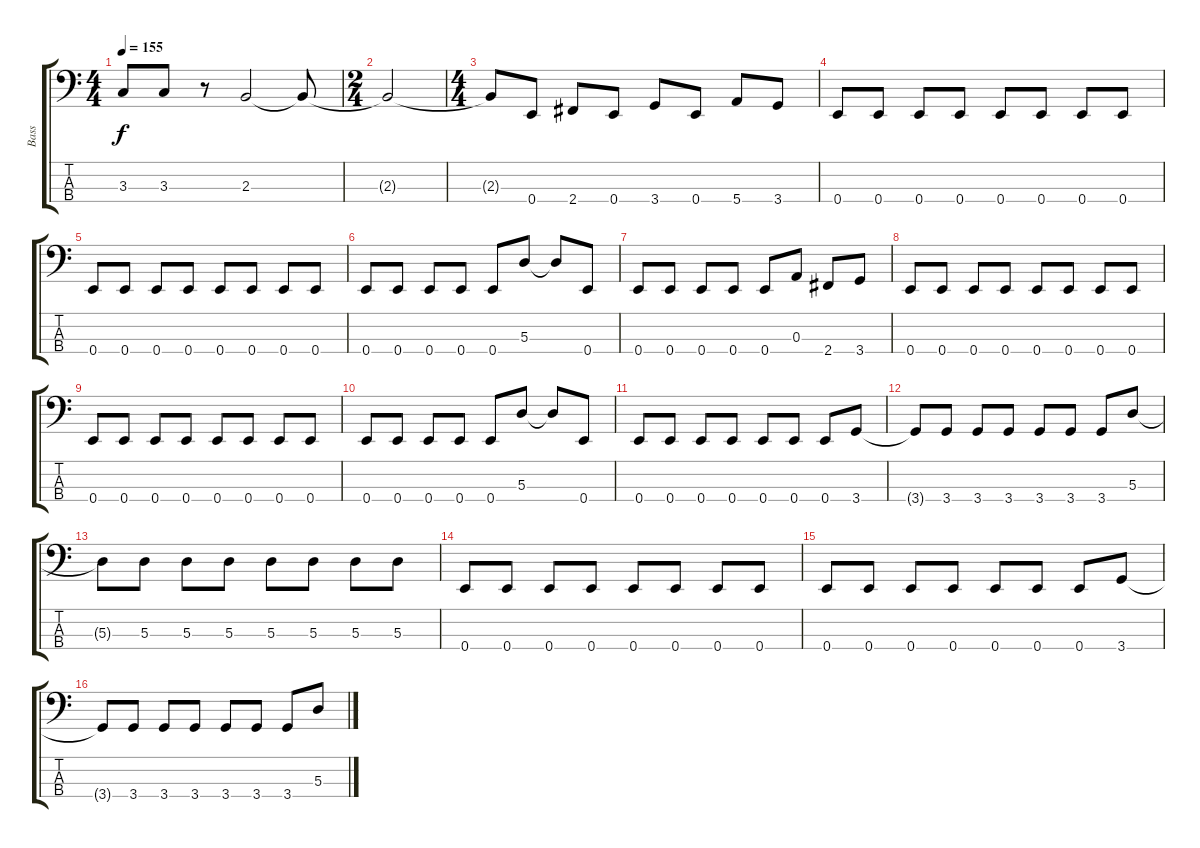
\track ("Bass" "Bass") {instrument electricbassfinger}
\staff {score tabs}
\tuning (G2 D2 A1 E1) {hide}
\ts (4 4)
\tempo 155
\clef f4
\ks c
3.3.8{dy f} 3.3.8 r.8 2.3.2 2.3{t}.8 |
\ts (2 4)
2.3{t}.2 |
\ts (4 4)
2.3{t}.8 0.4.8 2.4.8 0.4.8 3.4.8 0.4.8 5.4.8 3.4.8 |
0.4.8 0.4.8 0.4.8 0.4.8 0.4.8 0.4.8 0.4.8 0.4.8 |
0.4.8 0.4.8 0.4.8 0.4.8 0.4.8 0.4.8 0.4.8 0.4.8 |
0.4.8 0.4.8 0.4.8 0.4.8 0.4.8 5.3.8 5.3{t}.8 0.4.8 |
0.4.8 0.4.8 0.4.8 0.4.8 0.4.8 0.3.8 2.4.8 3.4.8 |
0.4.8 0.4.8 0.4.8 0.4.8 0.4.8 0.4.8 0.4.8 0.4.8 |
0.4.8 0.4.8 0.4.8 0.4.8 0.4.8 0.4.8 0.4.8 0.4.8 |
0.4.8 0.4.8 0.4.8 0.4.8 0.4.8 5.3.8 5.3{t}.8 0.4.8 |
0.4.8 0.4.8 0.4.8 0.4.8 0.4.8 0.4.8 0.4.8 3.4.8 |
3.4{t}.8 3.4.8 3.4.8 3.4.8 3.4.8 3.4.8 3.4.8 5.3.8 |
5.3{t}.8 5.3.8 5.3.8 5.3.8 5.3.8 5.3.8 5.3.8 5.3.8 |
0.4.8 0.4.8 0.4.8 0.4.8 0.4.8 0.4.8 0.4.8 0.4.8 |
0.4.8 0.4.8 0.4.8 0.4.8 0.4.8 0.4.8 0.4.8 3.4.8 |
3.4{t}.8 3.4.8 3.4.8 3.4.8 3.4.8 3.4.8 3.4.8 5.3.8
